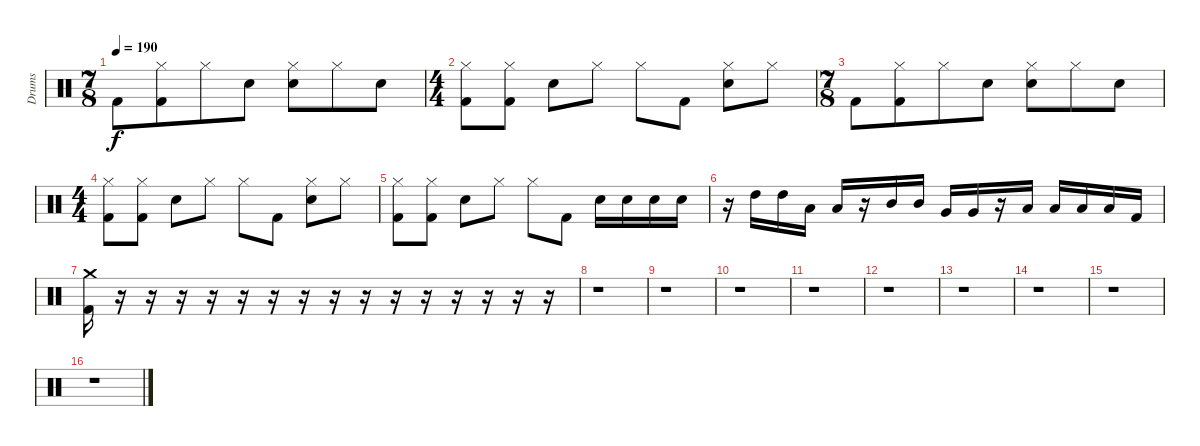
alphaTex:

\track ("Drums" "Drums") {instrument percussion}
\staff {score}
\articulation defaults
\ts (7 8)
\tempo 190
\clef neutral
\ks c "Kick (hit) 2".8{dy f}
("Hi-Hat (closed)" "Kick (hit) 2").8 "Hi-Hat (closed)".8 "Electric Snare (hit)".8 ("Hi-Hat (closed)" "Electric Snare (hit)").8 "Hi-Hat (closed)".8 "Electric Snare (hit)".8 |
\ts (4 4)
("Hi-Hat (closed)" "Kick (hit) 2").8 ("Hi-Hat (closed)" "Kick (hit) 2").8 "Electric Snare (hit)".8 "Hi-Hat (closed)".8 "Hi-Hat (closed)".8 "Kick (hit) 2".8 ("Hi-Hat (closed)" "Electric Snare (hit)").8 "Hi-Hat (closed)".8 |
\ts (7 8)
"Kick (hit) 2".8 ("Hi-Hat (closed)" "Kick (hit) 2").8 "Hi-Hat (closed)".8 "Electric Snare (hit)".8 ("Hi-Hat (closed)" "Electric Snare (hit)").8 "Hi-Hat (closed)".8 "Electric Snare (hit)".8 |
\ts (4 4)
("Hi-Hat (closed)" "Kick (hit) 2").8 ("Hi-Hat (closed)" "Kick (hit) 2").8 "Electric Snare (hit)".8 "Hi-Hat (closed)".8 "Hi-Hat (closed)".8 "Kick (hit) 2".8 ("Hi-Hat (closed)" "Electric Snare (hit)").8 "Hi-Hat (closed)".8 |
("Hi-Hat (closed)" "Kick (hit) 2").8 ("Hi-Hat (closed)" "Kick (hit) 2").8 "Electric Snare (hit)".8 "Hi-Hat (closed)".8 "Hi-Hat (closed)".8 "Kick (hit) 2".8 "Electric Snare (hit)".16 "Electric Snare (hit)".16 "Electric Snare (hit)".16 "Electric Snare (hit)".16 |
r.16 "High Tom (hit)".16 "High Tom (hit)".16 "Low Tom (hit)".16 "Low Tom (hit)".16 r.16 "Mid Tom (hit)".16 "Mid Tom (hit)".16 "Very Low Tom (hit)".16 "Very Low Tom (hit)".16 r.16 "Low Tom (hit)".16 "Low Tom (hit)".16 "Low Floor Tom (hit)".16 "Low Floor Tom (hit)".16 "Kick (hit) 2".16 |
("Crash medium (hit)" "Kick (hit) 2").16 r.16 r.16 r.16 r.16 r.16 r.16 r.16 r.16 r.16 r.16 r.16 r.16 r.16 r.16 r.16 |
r.1 |
r.1 |
r.1 |
r.1 |
r.1 |
r.1 |
r.1 |
r.1 |
r.1
